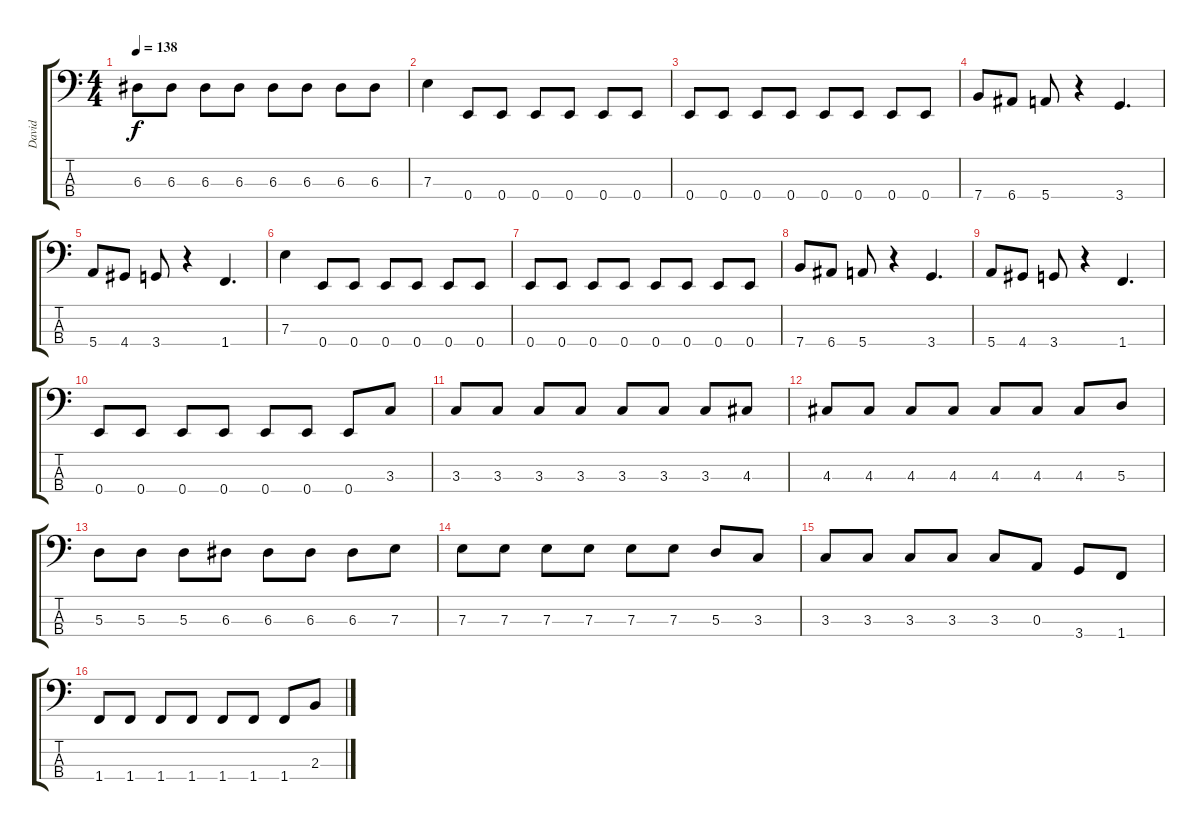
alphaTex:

\track ("David" "David") {instrument electricbasspick}
\staff {score tabs}
\tuning (G2 D2 A1 E1) {hide}
\ts (4 4)
\tempo 138
\clef f4
\ks c
6.3.8{dy f} 6.3.8 6.3.8 6.3.8 6.3.8 6.3.8 6.3.8 6.3.8 |
7.3.4 0.4.8 0.4.8 0.4.8 0.4.8 0.4.8 0.4.8 |
0.4.8 0.4.8 0.4.8 0.4.8 0.4.8 0.4.8 0.4.8 0.4.8 |
7.4.8 6.4.8 5.4.8 r.4 3.4.4{d} |
5.4.8 4.4.8 3.4.8 r.4 1.4.4{d} |
7.3.4 0.4.8 0.4.8 0.4.8 0.4.8 0.4.8 0.4.8 |
0.4.8 0.4.8 0.4.8 0.4.8 0.4.8 0.4.8 0.4.8 0.4.8 |
7.4.8 6.4.8 5.4.8 r.4 3.4.4{d} |
5.4.8 4.4.8 3.4.8 r.4 1.4.4{d} |
0.4.8 0.4.8 0.4.8 0.4.8 0.4.8 0.4.8 0.4.8 3.3.8 |
3.3.8 3.3.8 3.3.8 3.3.8 3.3.8 3.3.8 3.3.8 4.3.8 |
4.3.8 4.3.8 4.3.8 4.3.8 4.3.8 4.3.8 4.3.8 5.3.8 |
5.3.8 5.3.8 5.3.8 6.3.8 6.3.8 6.3.8 6.3.8 7.3.8 |
7.3.8 7.3.8 7.3.8 7.3.8 7.3.8 7.3.8 5.3.8 3.3.8 |
3.3.8 3.3.8 3.3.8 3.3.8 3.3.8 0.3.8 3.4.8 1.4.8 |
1.4.8 1.4.8 1.4.8 1.4.8 1.4.8 1.4.8 1.4.8 2.3.8
